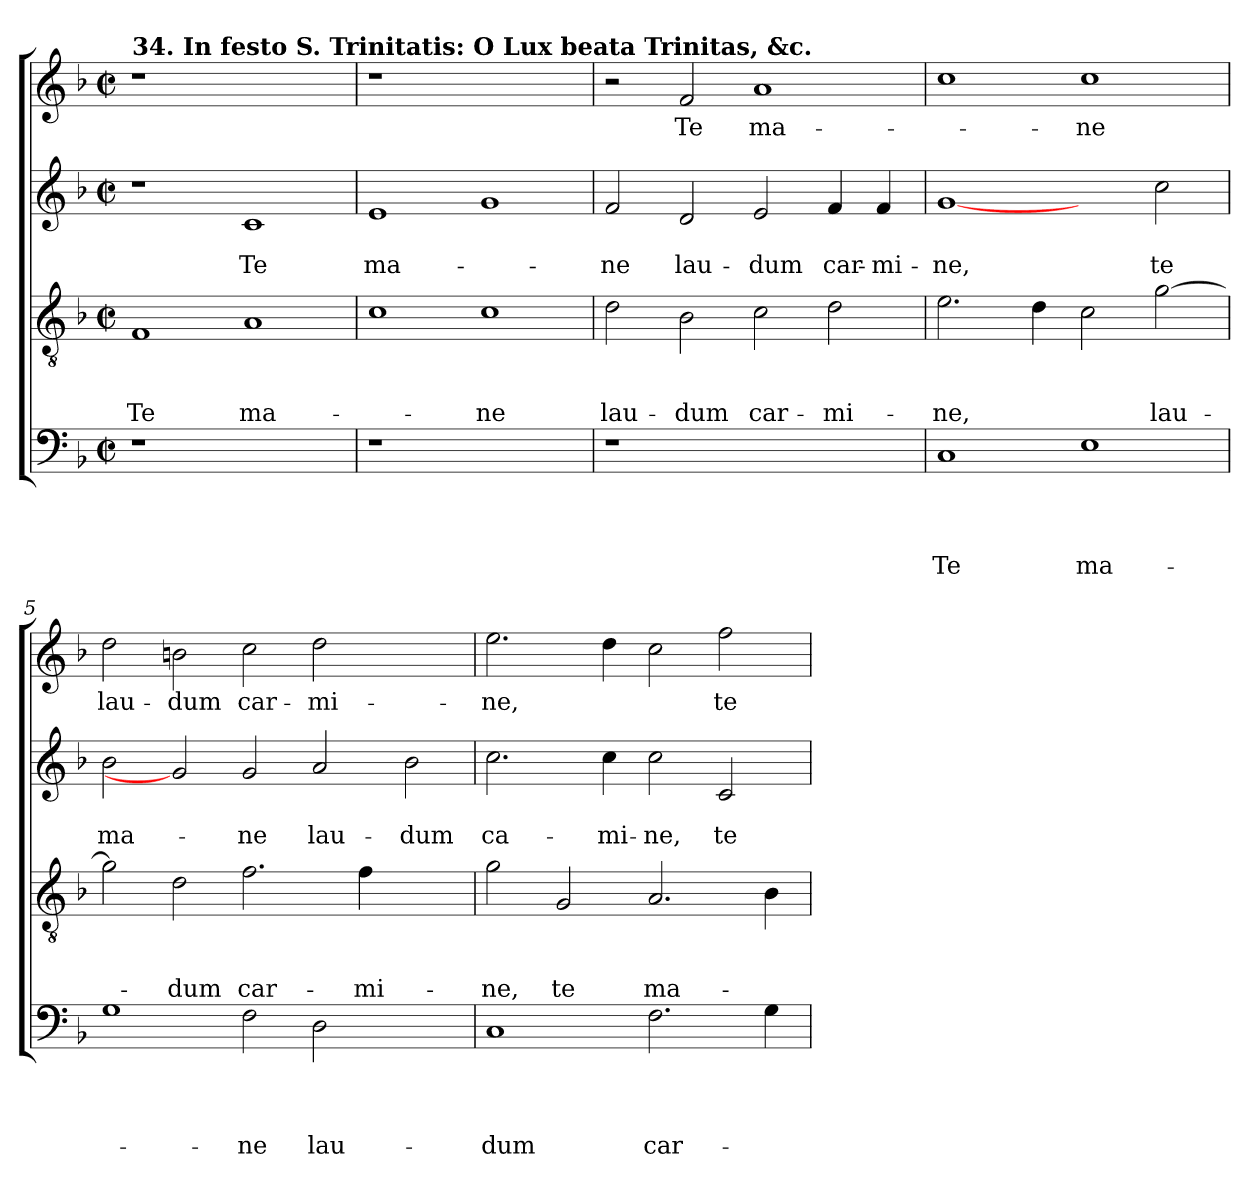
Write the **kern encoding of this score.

**kern	**text	**text	**text	**text	**kern	**text	**text	**text	**kern	**text	**text	**kern	**text
*part4	*part4	*part4	*part4	*part4	*part3	*part3	*part3	*part3	*part2	*part2	*part2	*part1	*part1
*staff4	*staff4	*staff4	*staff4	*staff4	*staff3	*staff3	*staff3	*staff3	*staff2	*staff2	*staff2	*staff1	*staff1
*clefF4	*	*	*	*	*clefGv2	*	*	*	*clefG2	*	*	*clefG2	*
*k[b-]	*	*	*	*	*k[b-]	*	*	*	*k[b-]	*	*	*k[b-]	*
*F:	*	*	*	*	*F:	*	*	*	*F:	*	*	*F:	*
*M2/2	*	*	*	*	*M2/2	*	*	*	*M2/2	*	*	*M2/2	*
*met(c|)	*	*	*	*	*met(c|)	*	*	*	*met(c|)	*	*	*met(c|)	*
=1	=1	=1	=1	=1	=1	=1	=1	=1	=1	=1	=1	=1	=1
!	!	!	!	!	!	!	!	!	!	!	!	!LO:TX:a:B:t=34. In festo S. Trinitatis&colon; O Lux beata Trinitas, &c.	!
!	!	!	!	!	!	!	!	!LO:LY:b	!	!	!	!	!
1r	.	.	.	.	1F	.	.	Te	1r	.	.	1r	.
!	!	!	!	!	!	!	!	!LO:LY:b	!	!	!LO:LY:b	!	!
1ryy	.	.	.	.	1A	.	.	ma-	1c	.	Te	1ryy	.
=2	=2	=2	=2	=2	=2	=2	=2	=2	=2	=2	=2	=2	=2
!	!	!	!	!	!	!	!	!	!	!	!LO:LY:b	!	!
1r	.	.	.	.	1c	.	.	.	1e	.	ma-	1r	.
!	!	!	!	!	!	!	!	!LO:LY:b	!	!	!	!	!
1ryy	.	.	.	.	1c	.	.	-ne	1g	.	.	1ryy	.
=3	=3	=3	=3	=3	=3	=3	=3	=3	=3	=3	=3	=3	=3
!	!	!	!	!	!	!	!	!LO:LY:b	!	!	!LO:LY:b	!	!
1r	.	.	.	.	2d\	.	.	lau-	2f/	.	-ne	2r	.
!	!	!	!	!	!	!	!	!LO:LY:b	!	!	!LO:LY:b	!	!LO:LY:b
.	.	.	.	.	2B-\	.	.	-dum	2d/	.	lau-	2f/	Te
!	!	!	!	!	!	!	!	!LO:LY:b	!	!	!LO:LY:b	!	!LO:LY:b
1ryy	.	.	.	.	2c\	.	.	car-	2e/	.	-dum	1a	ma-
!	!	!	!	!	!	!	!	!LO:LY:b	!	!	!LO:LY:b	!	!
.	.	.	.	.	2d\	.	.	-mi-	4f/	.	car-	.	.
!	!	!	!	!	!	!	!	!	!	!	!LO:LY:b	!	!
.	.	.	.	.	.	.	.	.	4f/	.	-mi-	.	.
=4	=4	=4	=4	=4	=4	=4	=4	=4	=4	=4	=4	=4	=4
!	!	!	!	!LO:LY:b	!	!	!	!LO:LY:b	!	!	!LO:LY:b	!	!
1C	.	.	.	Te	2.e\	.	.	-ne,	[1g	.	-ne,	1cc	.
.	.	.	.	.	4d\	.	.	.	.	.	.	.	.
!	!	!	!	!LO:LY:b	!	!	!	!	!	!	!	!	!LO:LY:b
1E	.	.	.	ma-	2c\	.	.	.	2ryy	.	.	1cc	-ne
!	!	!	!	!	!	!	!	!LO:LY:b	!	!	!LO:LY:b	!	!
.	.	.	.	.	[2g\	.	.	lau-	2cc\	.	te	.	.
=5	=5	=5	=5	=5	=5	=5	=5	=5	=5	=5	=5	=5	=5
!	!	!	!	!	!	!	!	!	!	!	!LO:LY:b	!	!LO:LY:b
1G	.	.	.	.	2g\]	.	.	.	2b-\	.	ma-	2dd\	lau-
!	!	!	!	!	!	!	!	!LO:LY:b	!	!	!	!	!LO:LY:b
.	.	.	.	.	2d\	.	.	-dum	2g]	.	.	2bn\	-dum
!	!	!	!	!LO:LY:b	!	!	!	!LO:LY:b	!	!	!LO:LY:b	!	!LO:LY:b
2F\	.	.	.	-ne	2.f\	.	.	car-	2g/	.	-ne	2cc\	car-
!	!	!	!	!LO:LY:b	!	!	!	!	!	!	!LO:LY:b	!	!LO:LY:b
2D\	.	.	.	lau-	.	.	.	.	2a/	.	lau-	2dd\	-mi-
!	!	!	!	!	!	!	!	!LO:LY:b	!	!	!	!	!
.	.	.	.	.	4f\	.	.	-mi-	.	.	.	.	.
!	!	!	!	!	!	!	!	!	!	!	!LO:LY:b	!	!
2ryy	.	.	.	.	2ryy	.	.	.	2b-\	.	-dum	2ryy	.
=6	=6	=6	=6	=6	=6	=6	=6	=6	=6	=6	=6	=6	=6
!	!	!	!	!LO:LY:b	!	!	!	!LO:LY:b	!	!	!LO:LY:b	!	!LO:LY:b
1C	.	.	.	-dum	2g\	.	.	-ne,	2.cc\	.	ca-	2.ee\	-ne,
!	!	!	!	!	!	!	!	!LO:LY:b	!	!	!	!	!
.	.	.	.	.	2G/	.	.	te	.	.	.	.	.
!	!	!	!	!	!	!	!	!	!	!	!LO:LY:b	!	!
.	.	.	.	.	.	.	.	.	4cc\	.	-mi-	4dd\	.
!	!	!	!	!LO:LY:b	!	!	!	!LO:LY:b	!	!	!LO:LY:b	!	!
2.F\	.	.	.	car-	2.A/	.	.	ma-	2cc\	.	-ne,	2cc\	.
!	!	!	!	!	!	!	!	!	!	!	!LO:LY:b	!	!LO:LY:b
.	.	.	.	.	.	.	.	.	2c/	.	te	2ff\	te
4G\	.	.	.	.	4B-\	.	.	.	.	.	.	.	.
=	=	=	=	=	=	=	=	=	=	=	=	=	=
*-	*-	*-	*-	*-	*-	*-	*-	*-	*-	*-	*-	*-	*-
